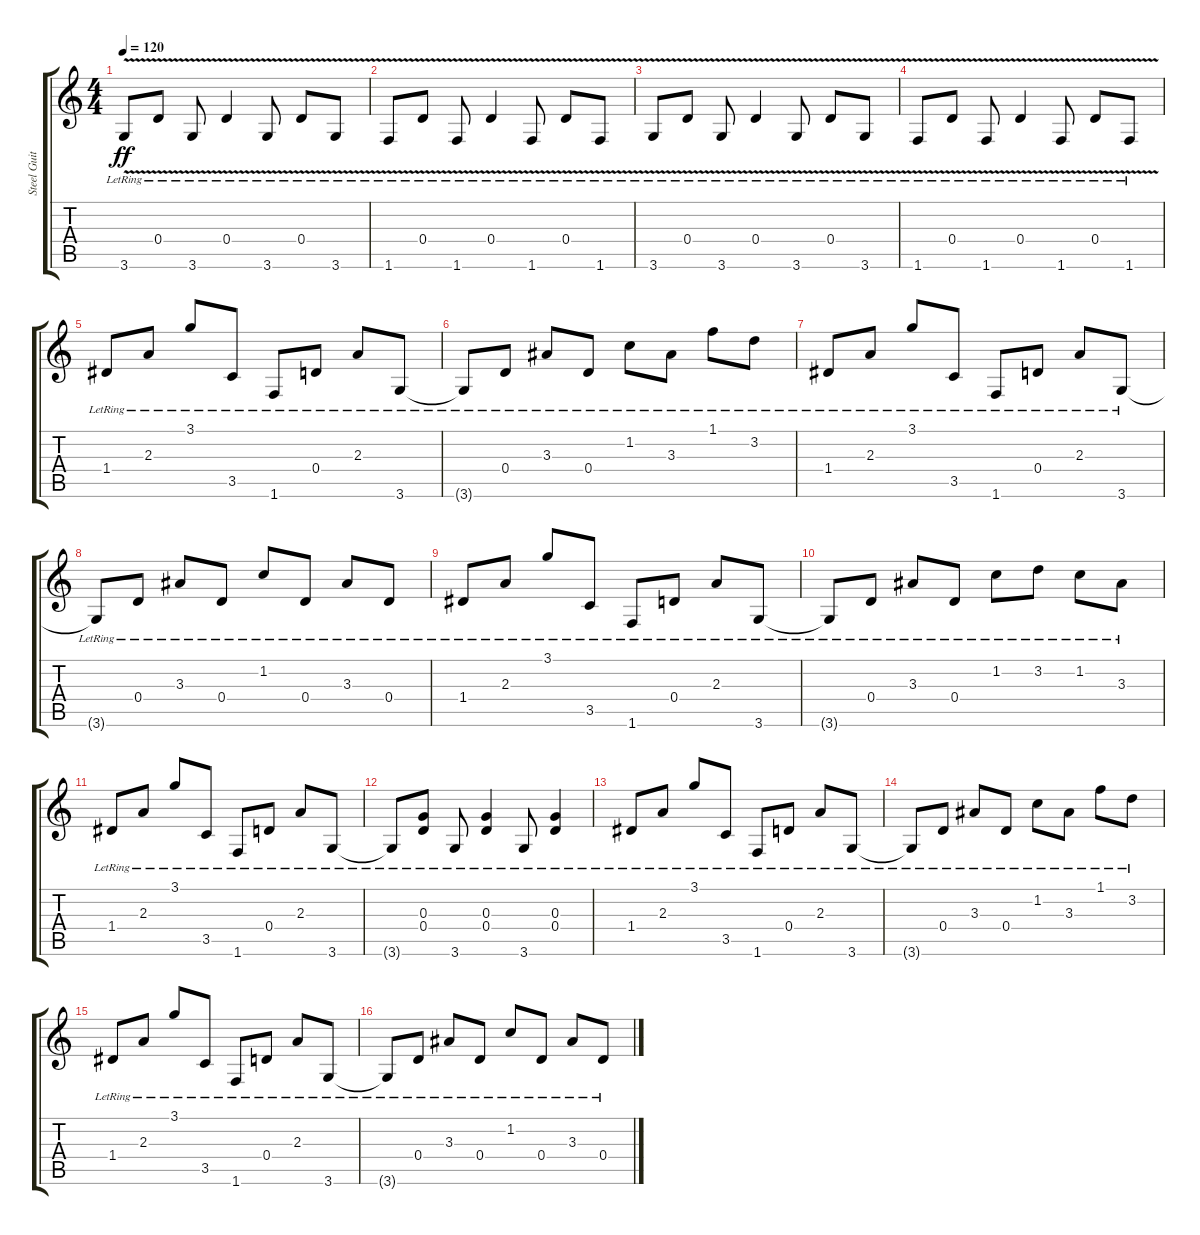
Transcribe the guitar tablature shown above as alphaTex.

\track ("Steel Guitar" "Steel Guit") {instrument acousticguitarsteel}
\staff {score tabs}
\tuning (E4 B3 G3 D3 A2 E2) {hide}
\ts (4 4)
\tempo 120
\clef g2
\ks c
3.6{v lr}.8{dy ff} 0.4{v lr}.8 3.6{v lr}.8 0.4{v lr}.4 3.6{v lr}.8 0.4{v lr}.8 3.6{v lr}.8 |
1.6{v lr}.8 0.4{v lr}.8 1.6{v lr}.8 0.4{v lr}.4 1.6{v lr}.8 0.4{v lr}.8 1.6{v lr}.8 |
3.6{v lr}.8 0.4{v lr}.8 3.6{v lr}.8 0.4{v lr}.4 3.6{v lr}.8 0.4{v lr}.8 3.6{v lr}.8 |
1.6{v lr}.8 0.4{v lr}.8 1.6{v lr}.8 0.4{v lr}.4 1.6{v lr}.8 0.4{v lr}.8 1.6{v lr}.8 |
1.4{lr}.8 2.3{lr}.8 3.1{lr}.8 3.5{lr}.8 1.6{lr}.8 0.4{lr}.8 2.3{lr}.8 3.6{lr}.8 |
3.6{lr t}.8 0.4{lr}.8 3.3{lr}.8 0.4{lr}.8 1.2{lr}.8 3.3{lr}.8 1.1{lr}.8 3.2{lr}.8 |
1.4{lr}.8 2.3{lr}.8 3.1{lr}.8 3.5{lr}.8 1.6{lr}.8 0.4{lr}.8 2.3{lr}.8 3.6{lr}.8 |
3.6{lr t}.8 0.4{lr}.8 3.3{lr}.8 0.4{lr}.8 1.2{lr}.8 0.4{lr}.8 3.3{lr}.8 0.4{lr}.8 |
1.4{lr}.8 2.3{lr}.8 3.1{lr}.8 3.5{lr}.8 1.6{lr}.8 0.4{lr}.8 2.3{lr}.8 3.6{lr}.8 |
3.6{lr t}.8 0.4{lr}.8 3.3{lr}.8 0.4{lr}.8 1.2{lr}.8 3.2{lr}.8 1.2{lr}.8 3.3{lr}.8 |
1.4{lr}.8 2.3{lr}.8 3.1{lr}.8 3.5{lr}.8 1.6{lr}.8 0.4{lr}.8 2.3{lr}.8 3.6{lr}.8 |
3.6{lr t}.8 (0.3{lr} 0.4{lr}).8 3.6{lr}.8 (0.3{lr} 0.4{lr}).4 3.6{lr}.8 (0.3{lr} 0.4{lr}).4 |
1.4{lr}.8 2.3{lr}.8 3.1{lr}.8 3.5{lr}.8 1.6{lr}.8 0.4{lr}.8 2.3{lr}.8 3.6{lr}.8 |
3.6{lr t}.8 0.4{lr}.8 3.3{lr}.8 0.4{lr}.8 1.2{lr}.8 3.3{lr}.8 1.1{lr}.8 3.2{lr}.8 |
1.4{lr}.8 2.3{lr}.8 3.1{lr}.8 3.5{lr}.8 1.6{lr}.8 0.4{lr}.8 2.3{lr}.8 3.6{lr}.8 |
3.6{lr t}.8 0.4{lr}.8 3.3{lr}.8 0.4{lr}.8 1.2{lr}.8 0.4{lr}.8 3.3{lr}.8 0.4{lr}.8
